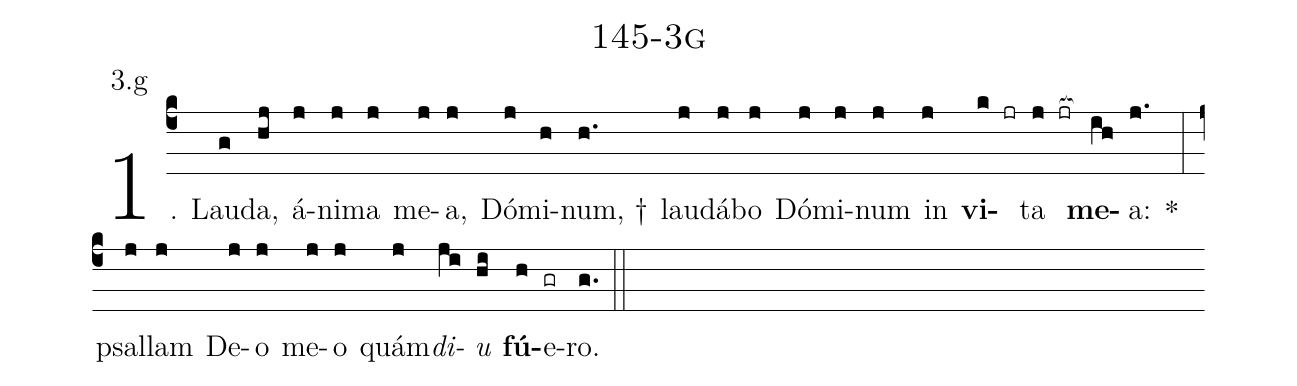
name: 145-3g;
annotation: 3.g;
%%
(c4)1. Lau(g)da,(hj) á(j)ni(j)ma(j) me(j)a,(j) Dó(j)mi(h)num, †(h.) lau(j)dá(j)bo(j) Dó(j)mi(j)num(j) in(j) <b>vi</b>(k jr)ta(j jr[ocb:1{]) <b>me</b>(ih[ocb:0}])a:(j.) *(:) psal(j)lam(j) De(j)o(j) me(j)o(j) quám(j)<i>di</i>(ji)<i>u</i>(hi) <b>fú</b>(h)e(gr)ro.(g.) (::)
